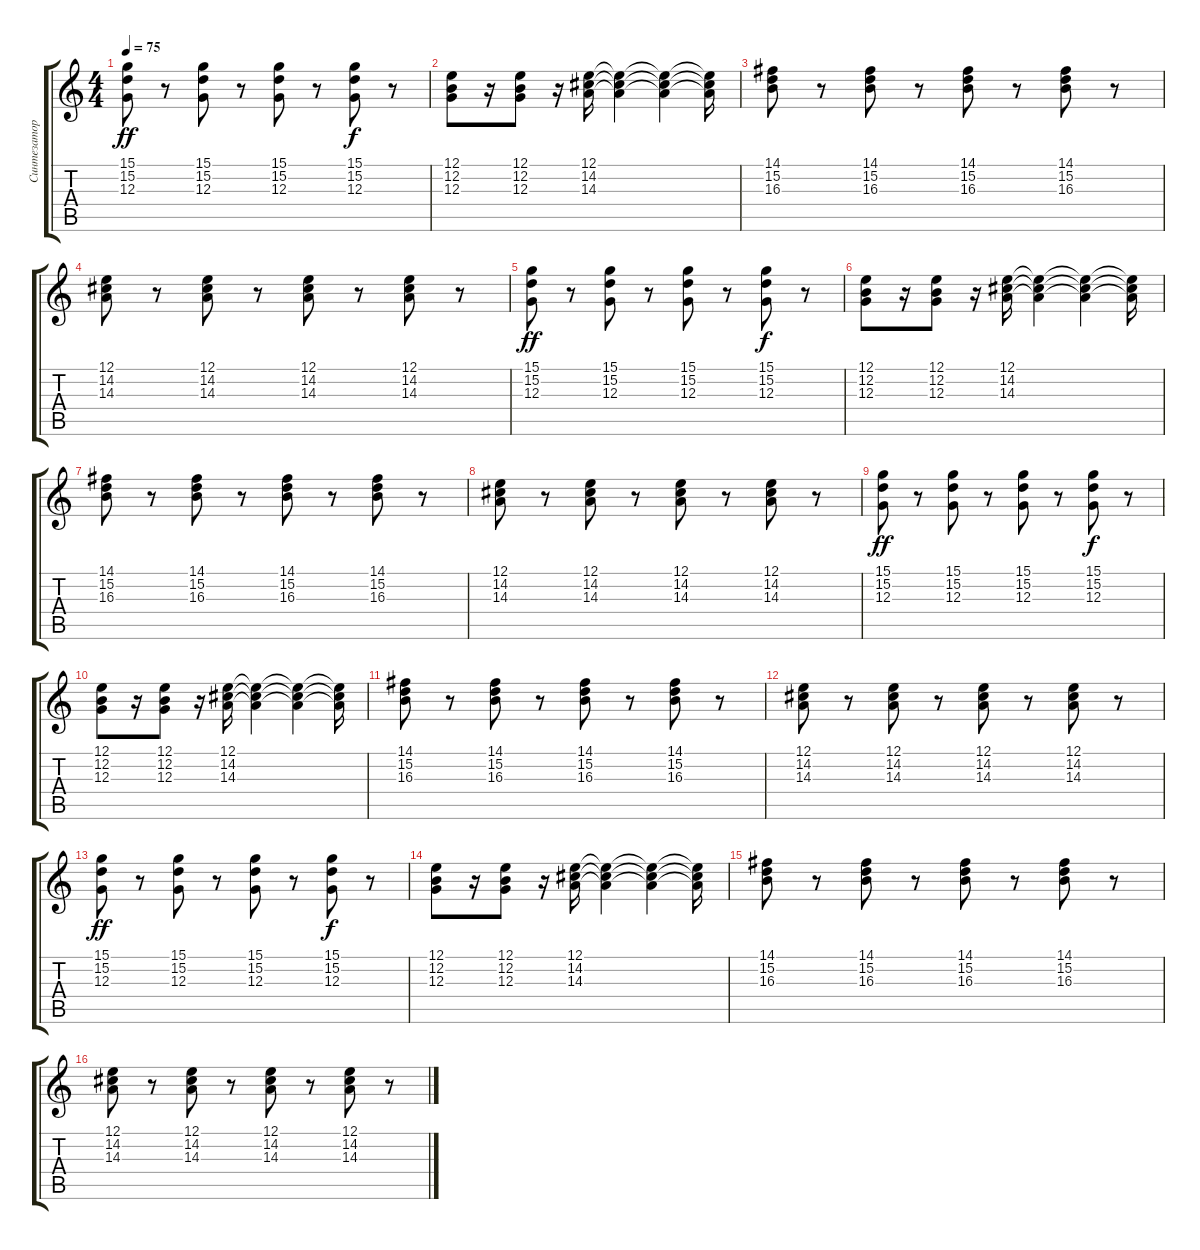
\track ("Cинтезатор" "Cинтезатор") {instrument stringensemble2}
\staff {score tabs}
\tuning (E4 B3 G3 D3 A2 E2) {hide}
\ts (4 4)
\tempo 75
\clef g2
\ks c
(15.1 15.2 12.3).8{dy ff} r.8 (15.1 15.2 12.3).8 r.8 (15.1 15.2 12.3).8 r.8 (15.1 15.2 12.3).8{dy f} r.8 |
(12.1 12.2 12.3).8 r.16 (12.1 12.2 12.3).8 r.16 (12.1 14.2 14.3).16 (12.1{t} 14.2{t} 14.3{t}).4 (12.1{t} 14.2{t} 14.3{t}).4 (12.1{t} 14.2{t} 14.3{t}).16 |
(14.1 15.2 16.3).8 r.8 (14.1 15.2 16.3).8 r.8 (14.1 15.2 16.3).8 r.8 (14.1 15.2 16.3).8 r.8 |
(12.1 14.2 14.3).8 r.8 (12.1 14.2 14.3).8 r.8 (12.1 14.2 14.3).8 r.8 (12.1 14.2 14.3).8 r.8 |
(15.1 15.2 12.3).8{dy ff} r.8 (15.1 15.2 12.3).8 r.8 (15.1 15.2 12.3).8 r.8 (15.1 15.2 12.3).8{dy f} r.8 |
(12.1 12.2 12.3).8 r.16 (12.1 12.2 12.3).8 r.16 (12.1 14.2 14.3).16 (12.1{t} 14.2{t} 14.3{t}).4 (12.1{t} 14.2{t} 14.3{t}).4 (12.1{t} 14.2{t} 14.3{t}).16 |
(14.1 15.2 16.3).8{volume 0} r.8 (14.1 15.2 16.3).8 r.8 (14.1 15.2 16.3).8 r.8 (14.1 15.2 16.3).8 r.8 |
(12.1 14.2 14.3).8 r.8 (12.1 14.2 14.3).8 r.8 (12.1 14.2 14.3).8 r.8 (12.1 14.2 14.3).8 r.8 |
(15.1 15.2 12.3).8{dy ff} r.8 (15.1 15.2 12.3).8 r.8 (15.1 15.2 12.3).8 r.8 (15.1 15.2 12.3).8{dy f} r.8 |
(12.1 12.2 12.3).8 r.16 (12.1 12.2 12.3).8 r.16 (12.1 14.2 14.3).16 (12.1{t} 14.2{t} 14.3{t}).4 (12.1{t} 14.2{t} 14.3{t}).4 (12.1{t} 14.2{t} 14.3{t}).16 |
(14.1 15.2 16.3).8 r.8 (14.1 15.2 16.3).8 r.8 (14.1 15.2 16.3).8 r.8 (14.1 15.2 16.3).8 r.8 |
(12.1 14.2 14.3).8 r.8 (12.1 14.2 14.3).8 r.8 (12.1 14.2 14.3).8 r.8 (12.1 14.2 14.3).8 r.8 |
(15.1 15.2 12.3).8{dy ff} r.8 (15.1 15.2 12.3).8 r.8 (15.1 15.2 12.3).8 r.8 (15.1 15.2 12.3).8{dy f} r.8 |
(12.1 12.2 12.3).8 r.16 (12.1 12.2 12.3).8 r.16 (12.1 14.2 14.3).16 (12.1{t} 14.2{t} 14.3{t}).4 (12.1{t} 14.2{t} 14.3{t}).4 (12.1{t} 14.2{t} 14.3{t}).16 |
(14.1 15.2 16.3).8 r.8 (14.1 15.2 16.3).8 r.8 (14.1 15.2 16.3).8 r.8 (14.1 15.2 16.3).8 r.8 |
(12.1 14.2 14.3).8 r.8 (12.1 14.2 14.3).8 r.8 (12.1 14.2 14.3).8 r.8 (12.1 14.2 14.3).8 r.8
